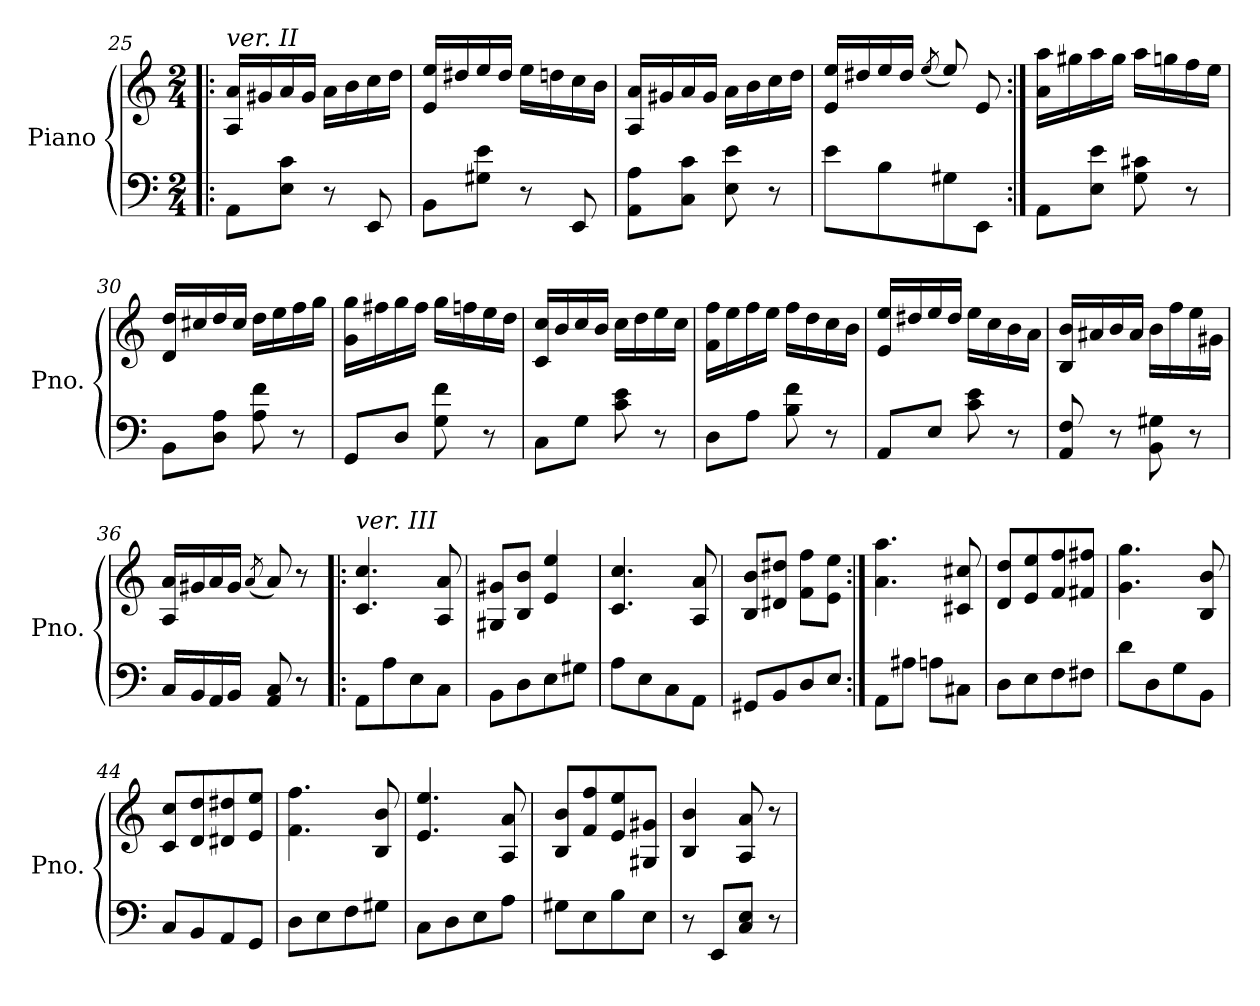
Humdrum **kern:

**kern	**kern
*part1	*part1
*staff2	*staff1
*I"Piano	*
*I'Pno.	*
*clefF4	*clefG2
*k[]	*k[]
*M2/4	*M2/4
=25!|:	=25!|:
!	!LO:TX:a:i:t=ver. II
8AA\L	16A/ 16a/LL
.	16g#X/
8E\ 8c\J	16a/
.	16g#/JJ
8r	16a\LL
.	16b\
8EE/	16cc\
.	16dd\JJ
=26	=26
8BB\L	16e/ 16ee/LL
.	16dd#X/
8G#X\ 8e\J	16ee/
.	16dd#/JJ
8r	16ee\LL
.	16ddn\
8EE/	16cc\
.	16b\JJ
=27	=27
8AA\ 8A\L	16A/ 16a/LL
.	16g#X/
8C\ 8c\J	16a/
.	16g#/JJ
8E\ 8e\	16a\LL
.	16b\
8r	16cc\
.	16dd\JJ
!!LO:PB:g=z
=28	=28
8e\L	16e/ 16ee/LL
.	16dd#X/
8B\	16ee/
.	16dd#/JJ
.	(<8qee/
8G#X\	8ee/)
8EE\J	8e/
=29:|!	=29:|!
8AA\L	16a\ 16aa\LL
.	16gg#X\
8E\ 8e\J	16aa\
.	16gg#\JJ
8G\ 8c#X\	16aa\LL
.	16ggn\
8r	16ff\
.	16ee\JJ
=30	=30
8BB\L	16d/ 16dd/LL
.	16cc#X/
8D\ 8A\J	16dd/
.	16cc#/JJ
8A\ 8f\	16dd\LL
.	16ee\
8r	16ff\
.	16gg\JJ
=31	=31
8GG/L	16g\ 16gg\LL
.	16ff#X\
8D/J	16gg\
.	16ff#\JJ
8G\ 8f\	16gg\LL
.	16ffn\
8r	16ee\
.	16dd\JJ
=32	=32
8C\L	16c/ 16cc/LL
.	16b/
8G\J	16cc/
.	16b/JJ
8c\ 8e\	16cc\LL
.	16dd\
8r	16ee\
.	16cc\JJ
!!LO:LB:g=z
=33	=33
8D\L	16f\ 16ff\LL
.	16ee\
8A\J	16ff\
.	16ee\JJ
8B\ 8f\	16ff\LL
.	16dd\
8r	16cc\
.	16b\JJ
=34	=34
8AA/L	16e/ 16ee/LL
.	16dd#X/
8E/J	16ee/
.	16dd#/JJ
8c\ 8e\	16ee\LL
.	16cc\
8r	16b\
.	16a\JJ
=35	=35
8AA/ 8F/	16B/ 16b/LL
.	16a#X/
8r	16b/
.	16a#/JJ
8BB\ 8G#X\	16b\LL
.	16ff\
8r	16ee\
.	16g#X\JJ
=36	=36
16C/LL	16A/ 16a/LL
16BB/	16g#X/
16AA/	16a/
16BB/JJ	16g#/JJ
.	(<8qa/
8AA/ 8C/	8a/)
8r	8r
=37!|:	=37!|:
!	!LO:TX:a:i:t=ver. III
8AA\L	4.c/ 4.cc/
8A\	.
8E\	.
8C\J	8A/ 8a/
=38	=38
8BB\L	8G#X/ 8g#X/L
8D\	8B/ 8b/J
8E\	4e/ 4ee/
8G#X\J	.
!!LO:LB:g=z
=39	=39
8A\L	4.c/ 4.cc/
8E\	.
8C\	.
8AA\J	8A/ 8a/
=40	=40
8GG#X/L	8B/ 8b/L
8BB/	8d#X/ 8dd#X/J
8D/	8f\ 8ff\L
8E/J	8e\ 8ee\J
=41:|!	=41:|!
8AA\L	4.a\ 4.aa\
8A#X\J	.
8An\L	.
8C#X\J	8c#X/ 8cc#X/
=42	=42
8D\L	8d/ 8dd/L
8E\	8e/ 8ee/
8F\	8f/ 8ff/
8F#X\J	8f#X/ 8ff#X/J
=43	=43
8d\L	4.g\ 4.gg\
8D\	.
8G\	.
8BB\J	8B/ 8b/
=44	=44
8C/L	8c/ 8cc/L
8BB/	8d/ 8dd/
8AA/	8d#X/ 8dd#X/
8GG/J	8e/ 8ee/J
=45	=45
8D\L	4.f\ 4.ff\
8E\	.
8F\	.
8G#X\J	8B/ 8b/
=46	=46
8C\L	4.e/ 4.ee/
8D\	.
8E\	.
8A\J	8A/ 8a/
!!LO:LB:g=z
=47	=47
8G#X\L	8B/ 8b/L
8E\	8f/ 8ff/
8B\	8e/ 8ee/
8E\J	8G#X/ 8g#X/J
=48	=48
8r	4B/ 4b/
8EE/L	.
8C/ 8E/J	8A/ 8a/
8r	8r
=	=
*-	*-
